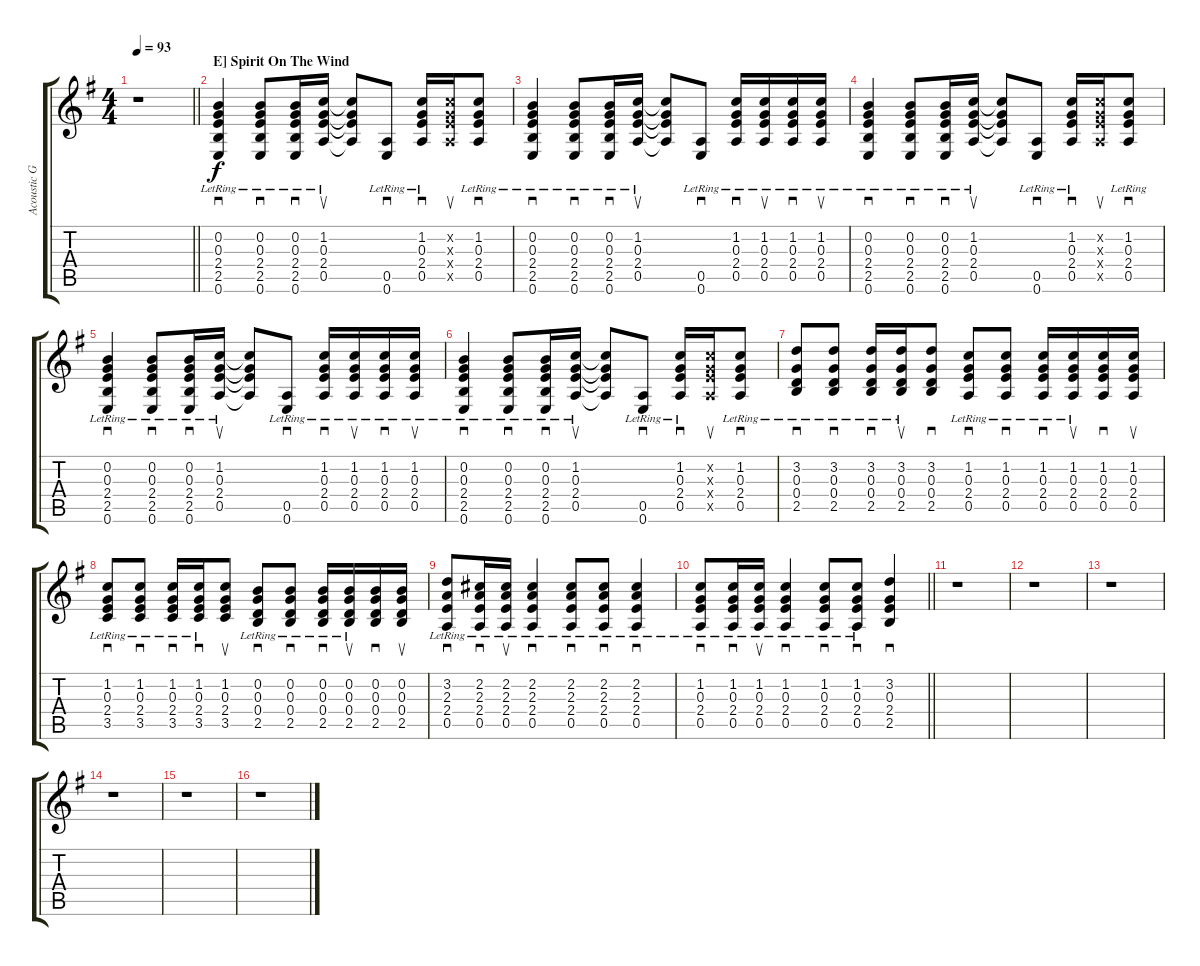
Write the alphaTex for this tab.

\track ("Acoustic Guitar - Arjen Lucassen" "Acoustic G") {instrument acousticguitarsteel}
\staff {score tabs}
\tuning (E4 B3 G3 D3 A2 E2) {hide}
\ts (4 4)
\tempo 93
\clef g2
\barLineRight lightlight
\ks eminor
r.1{dy f} |
\section ("" "E] Spirit On The Wind")
(0.2{lr} 0.3{lr} 2.4{lr} 2.5{lr} 0.6{lr}).4{sd} (0.2{lr} 0.3{lr} 2.4{lr} 2.5{lr} 0.6{lr}).8{sd} (0.2{lr} 0.3{lr} 2.4{lr} 2.5{lr} 0.6{lr}).16{sd} (1.2{lr} 0.3{lr} 2.4{lr} 0.5{lr}).16{su} (1.2{t} 0.3{t} 2.4{t} 0.5{t}).8 (0.5{lr} 0.6{lr}).8{sd} (1.2{lr} 0.3{lr} 2.4{lr} 0.5{lr}).16{sd} (1.2{x} 0.3{x} 2.4{x} 0.5{x}).16{su} (1.2{lr} 0.3{lr} 2.4{lr} 0.5{lr}).8{sd} |
(0.2{lr} 0.3{lr} 2.4{lr} 2.5{lr} 0.6{lr}).4{sd} (0.2{lr} 0.3{lr} 2.4{lr} 2.5{lr} 0.6{lr}).8{sd} (0.2{lr} 0.3{lr} 2.4{lr} 2.5{lr} 0.6{lr}).16{sd} (1.2{lr} 0.3{lr} 2.4{lr} 0.5{lr}).16{su} (1.2{t} 0.3{t} 2.4{t} 0.5{t}).8 (0.5{lr} 0.6{lr}).8{sd} (1.2{lr} 0.3{lr} 2.4{lr} 0.5{lr}).16{sd} (1.2{lr} 0.3{lr} 2.4{lr} 0.5{lr}).16{su} (1.2{lr} 0.3{lr} 2.4{lr} 0.5{lr}).16{sd} (1.2{lr} 0.3{lr} 2.4{lr} 0.5{lr}).16{su} |
(0.2{lr} 0.3{lr} 2.4{lr} 2.5{lr} 0.6{lr}).4{sd} (0.2{lr} 0.3{lr} 2.4{lr} 2.5{lr} 0.6{lr}).8{sd} (0.2{lr} 0.3{lr} 2.4{lr} 2.5{lr} 0.6{lr}).16{sd} (1.2{lr} 0.3{lr} 2.4{lr} 0.5{lr}).16{su} (1.2{t} 0.3{t} 2.4{t} 0.5{t}).8 (0.5{lr} 0.6{lr}).8{sd} (1.2{lr} 0.3{lr} 2.4{lr} 0.5{lr}).16{sd} (1.2{x} 0.3{x} 2.4{x} 0.5{x}).16{su} (1.2{lr} 0.3{lr} 2.4{lr} 0.5{lr}).8{sd} |
(0.2{lr} 0.3{lr} 2.4{lr} 2.5{lr} 0.6{lr}).4{sd} (0.2{lr} 0.3{lr} 2.4{lr} 2.5{lr} 0.6{lr}).8{sd} (0.2{lr} 0.3{lr} 2.4{lr} 2.5{lr} 0.6{lr}).16{sd} (1.2{lr} 0.3{lr} 2.4{lr} 0.5{lr}).16{su} (1.2{t} 0.3{t} 2.4{t} 0.5{t}).8 (0.5{lr} 0.6{lr}).8{sd} (1.2{lr} 0.3{lr} 2.4{lr} 0.5{lr}).16{sd} (1.2{lr} 0.3{lr} 2.4{lr} 0.5{lr}).16{su} (1.2{lr} 0.3{lr} 2.4{lr} 0.5{lr}).16{sd} (1.2{lr} 0.3{lr} 2.4{lr} 0.5{lr}).16{su} |
(0.2{lr} 0.3{lr} 2.4{lr} 2.5{lr} 0.6{lr}).4{sd} (0.2{lr} 0.3{lr} 2.4{lr} 2.5{lr} 0.6{lr}).8{sd} (0.2{lr} 0.3{lr} 2.4{lr} 2.5{lr} 0.6{lr}).16{sd} (1.2{lr} 0.3{lr} 2.4{lr} 0.5{lr}).16{su} (1.2{t} 0.3{t} 2.4{t} 0.5{t}).8 (0.5{lr} 0.6{lr}).8{sd} (1.2{lr} 0.3{lr} 2.4{lr} 0.5{lr}).16{sd} (1.2{x} 0.3{x} 2.4{x} 0.5{x}).16{su} (1.2{lr} 0.3{lr} 2.4{lr} 0.5{lr}).8{sd} |
(3.2{lr} 0.3{lr} 0.4{lr} 2.5{lr}).8{sd} (3.2{lr} 0.3{lr} 0.4{lr} 2.5{lr}).8{sd} (3.2{lr} 0.3{lr} 0.4{lr} 2.5{lr}).16{sd} (3.2{lr} 0.3{lr} 0.4{lr} 2.5{lr}).16{su} (3.2 0.3 0.4 2.5).8{sd} (1.2{lr} 0.3{lr} 2.4{lr} 0.5{lr}).8{sd} (1.2{lr} 0.3{lr} 2.4{lr} 0.5{lr}).8{sd} (1.2{lr} 0.3{lr} 2.4{lr} 0.5{lr}).16{sd} (1.2{lr} 0.3{lr} 2.4{lr} 0.5{lr}).16{su} (1.2 0.3 2.4 0.5).16{sd} (1.2 0.3 2.4 0.5).16{su} |
(1.2{lr} 0.3{lr} 2.4{lr} 3.5{lr}).8{sd} (1.2{lr} 0.3{lr} 2.4{lr} 3.5{lr}).8{sd} (1.2{lr} 0.3{lr} 2.4{lr} 3.5{lr}).16{sd} (1.2{lr} 0.3{lr} 2.4{lr} 3.5{lr}).16{sd} (1.2 0.3 2.4 3.5).8{su} (0.2{lr} 0.3{lr} 0.4{lr} 2.5{lr}).8{sd} (0.2{lr} 0.3{lr} 0.4{lr} 2.5{lr}).8{sd} (0.2{lr} 0.3{lr} 0.4{lr} 2.5{lr}).16{sd} (0.2{lr} 0.3{lr} 0.4{lr} 2.5{lr}).16{su} (0.2 0.3 0.4 2.5).16{sd} (0.2 0.3 0.4 2.5).16{su} |
(3.2{lr} 2.3{lr} 2.4{lr} 0.5{lr}).8{sd} (2.2{lr} 2.3{lr} 2.4{lr} 0.5{lr}).16{sd} (2.2{lr} 2.3{lr} 2.4{lr} 0.5{lr}).16{su} (2.2{lr} 2.3{lr} 2.4{lr} 0.5{lr}).4{sd} (2.2{lr} 2.3{lr} 2.4{lr} 0.5{lr}).8{sd} (2.2{lr} 2.3{lr} 2.4{lr} 0.5{lr}).8{sd} (2.2{lr} 2.3{lr} 2.4{lr} 0.5{lr}).4{sd} |
\barLineRight lightlight
(1.2{lr} 0.3{lr} 2.4{lr} 0.5{lr}).8{sd} (1.2{lr} 0.3{lr} 2.4{lr} 0.5{lr}).16{sd} (1.2{lr} 0.3{lr} 2.4{lr} 0.5{lr}).16{su} (1.2{lr} 0.3{lr} 2.4{lr} 0.5{lr}).4{sd} (1.2{lr} 0.3{lr} 2.4{lr} 0.5{lr}).8{sd} (1.2{lr} 0.3{lr} 2.4{lr} 0.5{lr}).8{sd} (3.2 0.3 2.4 2.5).4{sd} |
r.1 |
r.1 |
r.1 |
r.1 |
r.1 |
r.1
